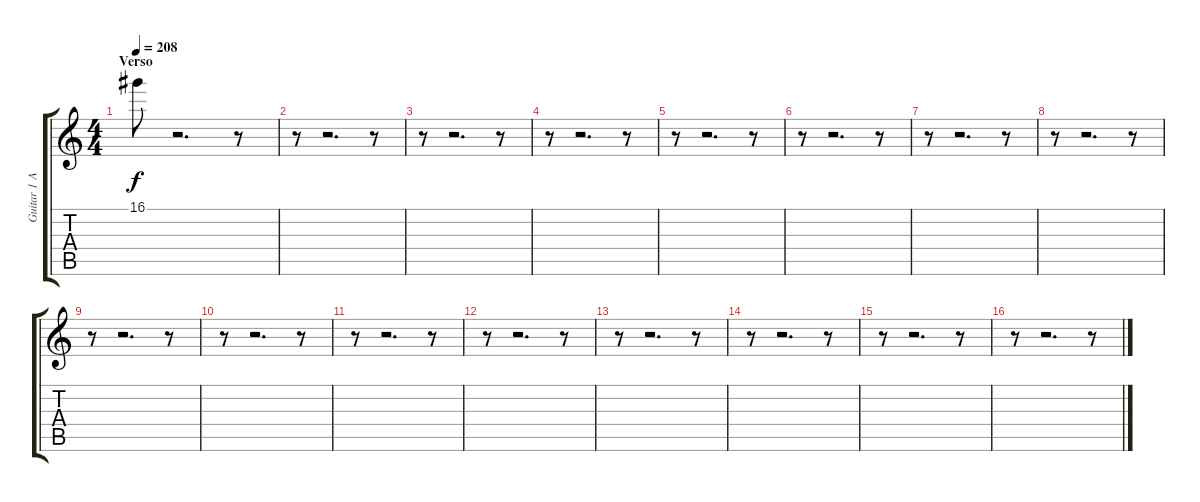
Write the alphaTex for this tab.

\track ("Guitar 1 Armony/ Delay" "Guitar 1 A") {instrument overdrivenguitar}
\staff {score tabs}
\tuning (E4 B3 G3 D3 A2 E2) {hide}
\ts (4 4)
\section ("" "Verso")
\tempo 208
\clef g2
\ks c
16.1{t}.8{dy f} r.2{d} r.8 |
r.8 r.2{d} r.8 |
r.8 r.2{d} r.8 |
r.8 r.2{d} r.8 |
r.8 r.2{d} r.8 |
r.8 r.2{d} r.8 |
r.8 r.2{d} r.8 |
r.8 r.2{d} r.8 |
r.8 r.2{d} r.8 |
r.8 r.2{d} r.8 |
r.8 r.2{d} r.8 |
r.8 r.2{d} r.8 |
r.8 r.2{d} r.8 |
r.8 r.2{d} r.8 |
r.8 r.2{d} r.8 |
r.8 r.2{d} r.8
